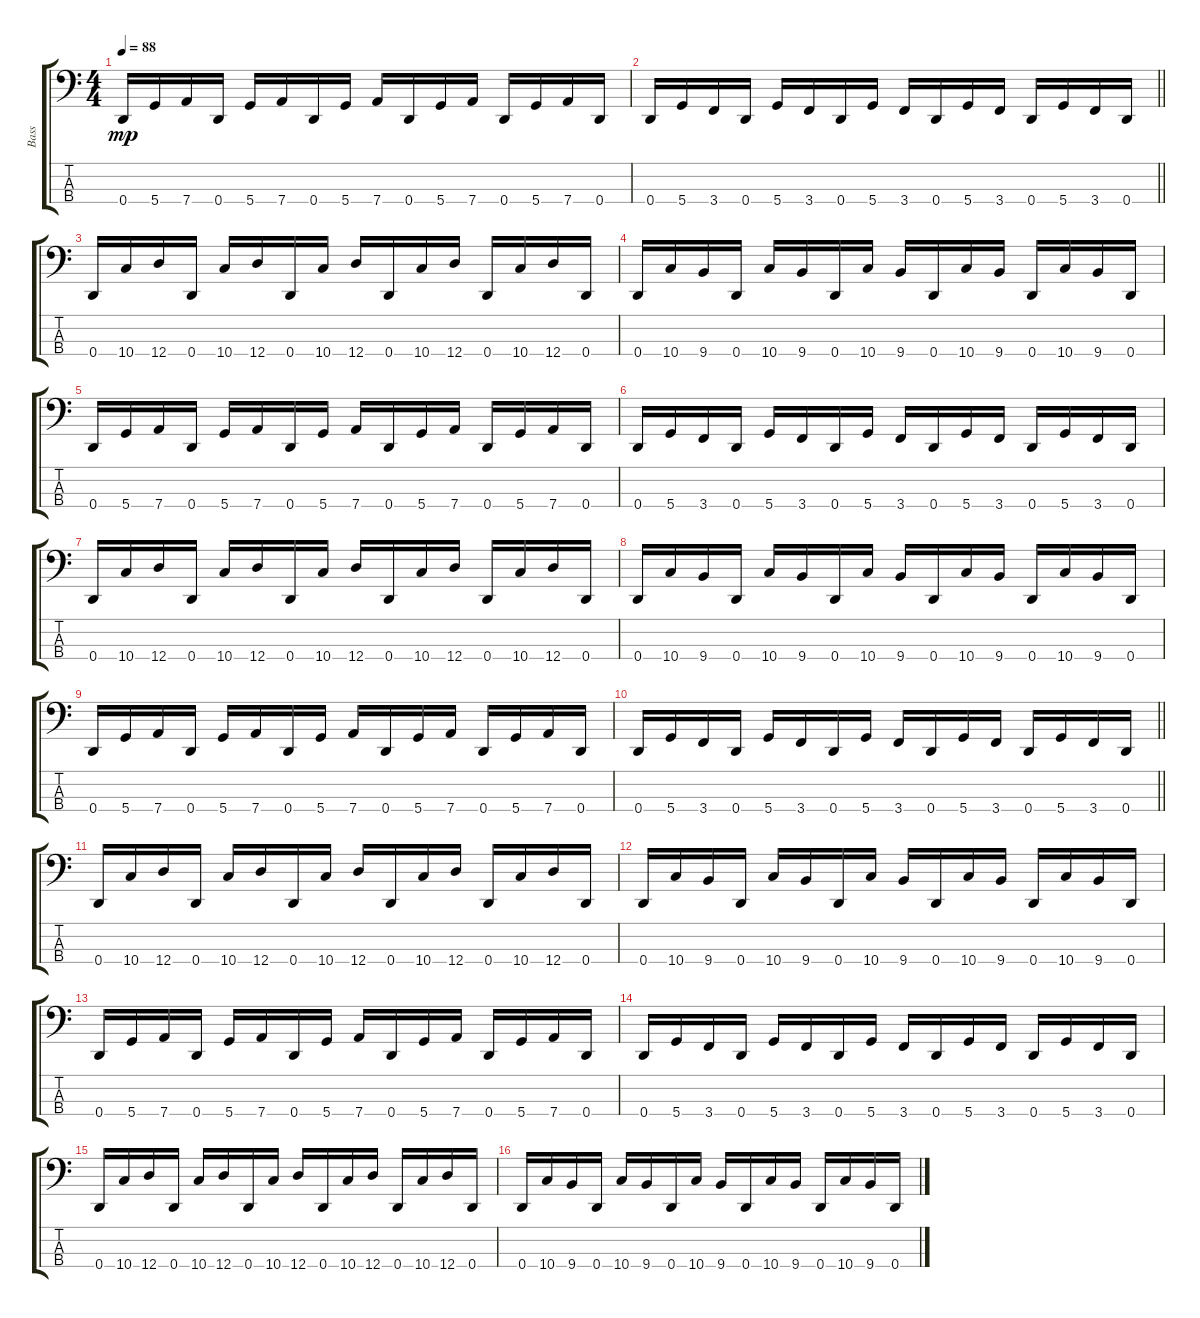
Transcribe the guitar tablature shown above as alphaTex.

\track ("Bass" "Bass") {instrument fretlessbass}
\staff {score tabs}
\tuning (G2 D2 A1 D1) {hide}
\ts (4 4)
\tempo 88
\clef f4
\ks c
0.4.16{dy mp} 5.4.16 7.4.16 0.4.16 5.4.16 7.4.16 0.4.16 5.4.16 7.4.16 0.4.16 5.4.16 7.4.16 0.4.16 5.4.16 7.4.16 0.4.16 |
\barLineRight lightlight
0.4.16 5.4.16 3.4.16 0.4.16 5.4.16 3.4.16 0.4.16 5.4.16 3.4.16 0.4.16 5.4.16 3.4.16 0.4.16 5.4.16 3.4.16 0.4.16 |
0.4.16 10.4.16 12.4.16 0.4.16 10.4.16 12.4.16 0.4.16 10.4.16 12.4.16 0.4.16 10.4.16 12.4.16 0.4.16 10.4.16 12.4.16 0.4.16 |
0.4.16 10.4.16 9.4.16 0.4.16 10.4.16 9.4.16 0.4.16 10.4.16 9.4.16 0.4.16 10.4.16 9.4.16 0.4.16 10.4.16 9.4.16 0.4.16 |
0.4.16 5.4.16 7.4.16 0.4.16 5.4.16 7.4.16 0.4.16 5.4.16 7.4.16 0.4.16 5.4.16 7.4.16 0.4.16 5.4.16 7.4.16 0.4.16 |
0.4.16 5.4.16 3.4.16 0.4.16 5.4.16 3.4.16 0.4.16 5.4.16 3.4.16 0.4.16 5.4.16 3.4.16 0.4.16 5.4.16 3.4.16 0.4.16 |
0.4.16 10.4.16 12.4.16 0.4.16 10.4.16 12.4.16 0.4.16 10.4.16 12.4.16 0.4.16 10.4.16 12.4.16 0.4.16 10.4.16 12.4.16 0.4.16 |
0.4.16 10.4.16 9.4.16 0.4.16 10.4.16 9.4.16 0.4.16 10.4.16 9.4.16 0.4.16 10.4.16 9.4.16 0.4.16 10.4.16 9.4.16 0.4.16 |
0.4.16 5.4.16 7.4.16 0.4.16 5.4.16 7.4.16 0.4.16 5.4.16 7.4.16 0.4.16 5.4.16 7.4.16 0.4.16 5.4.16 7.4.16 0.4.16 |
\barLineRight lightlight
0.4.16 5.4.16 3.4.16 0.4.16 5.4.16 3.4.16 0.4.16 5.4.16 3.4.16 0.4.16 5.4.16 3.4.16 0.4.16 5.4.16 3.4.16 0.4.16 |
0.4.16 10.4.16 12.4.16 0.4.16 10.4.16 12.4.16 0.4.16 10.4.16 12.4.16 0.4.16 10.4.16 12.4.16 0.4.16 10.4.16 12.4.16 0.4.16 |
0.4.16 10.4.16 9.4.16 0.4.16 10.4.16 9.4.16 0.4.16 10.4.16 9.4.16 0.4.16 10.4.16 9.4.16 0.4.16 10.4.16 9.4.16 0.4.16 |
0.4.16 5.4.16 7.4.16 0.4.16 5.4.16 7.4.16 0.4.16 5.4.16 7.4.16 0.4.16 5.4.16 7.4.16 0.4.16 5.4.16 7.4.16 0.4.16 |
0.4.16 5.4.16 3.4.16 0.4.16 5.4.16 3.4.16 0.4.16 5.4.16 3.4.16 0.4.16 5.4.16 3.4.16 0.4.16 5.4.16 3.4.16 0.4.16 |
0.4.16 10.4.16 12.4.16 0.4.16 10.4.16 12.4.16 0.4.16 10.4.16 12.4.16 0.4.16 10.4.16 12.4.16 0.4.16 10.4.16 12.4.16 0.4.16 |
0.4.16 10.4.16 9.4.16 0.4.16 10.4.16 9.4.16 0.4.16 10.4.16 9.4.16 0.4.16 10.4.16 9.4.16 0.4.16 10.4.16 9.4.16 0.4.16
